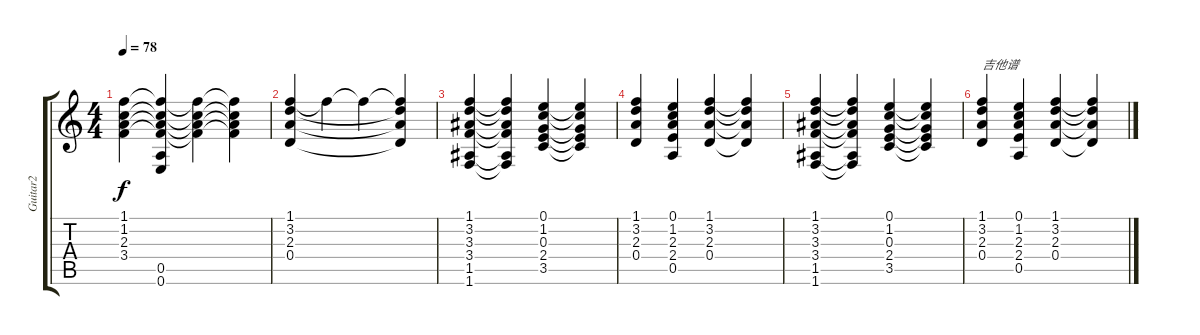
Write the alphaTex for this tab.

\track ("Guitar2" "Guitar2") {instrument overdrivenguitar}
\staff {score tabs}
\tuning (E4 B3 G3 D3 A2 E2) {hide}
\ts (4 4)
\tempo 78
\clef g2
\ks c
(1.1 1.2 2.3 3.4).4{dy f} (1.1{t} 1.2{t} 2.3{t} 3.4{t} 0.5{t} 0.6).4 (1.1{t} 1.2{t} 2.3{t} 3.4{t}).4 (1.1{t} 1.2{t} 2.3{t} 3.4{t}).4 |
(1.1 3.2 2.3 0.4).4 1.1{t}.4 1.1{t}.4 (1.1{t} 3.2{t} 2.3{t} 0.4{t}).4 |
(1.1 3.2 3.3 3.4 1.5 1.6).4 (1.1{t} 3.2{t} 3.3{t} 3.4{t} 1.5{t} 1.6{t}).4 (0.1 1.2 0.3 2.4 3.5).4 (0.1{t} 1.2{t} 0.3{t} 2.4{t} 3.5{t}).4 |
(1.1 3.2 2.3 0.4).4 (0.1 1.2 2.3 2.4 0.5).4 (1.1 3.2 2.3 0.4).4 (1.1{t} 3.2{t} 2.3{t} 0.4{t}).4 |
(1.1 3.2 3.3 3.4 1.5 1.6).4 (1.1{t} 3.2{t} 3.3{t} 3.4{t} 1.5{t} 1.6{t}).4 (0.1 1.2 0.3 2.4 3.5).4 (0.1{t} 1.2{t} 0.3{t} 2.4{t} 3.5{t}).4 |
(1.1 3.2 2.3 0.4).4{txt "吉他谱"} (0.1 1.2 2.3 2.4 0.5).4 (1.1 3.2 2.3 0.4).4 (1.1{t} 3.2{t} 2.3{t} 0.4{t}).4
